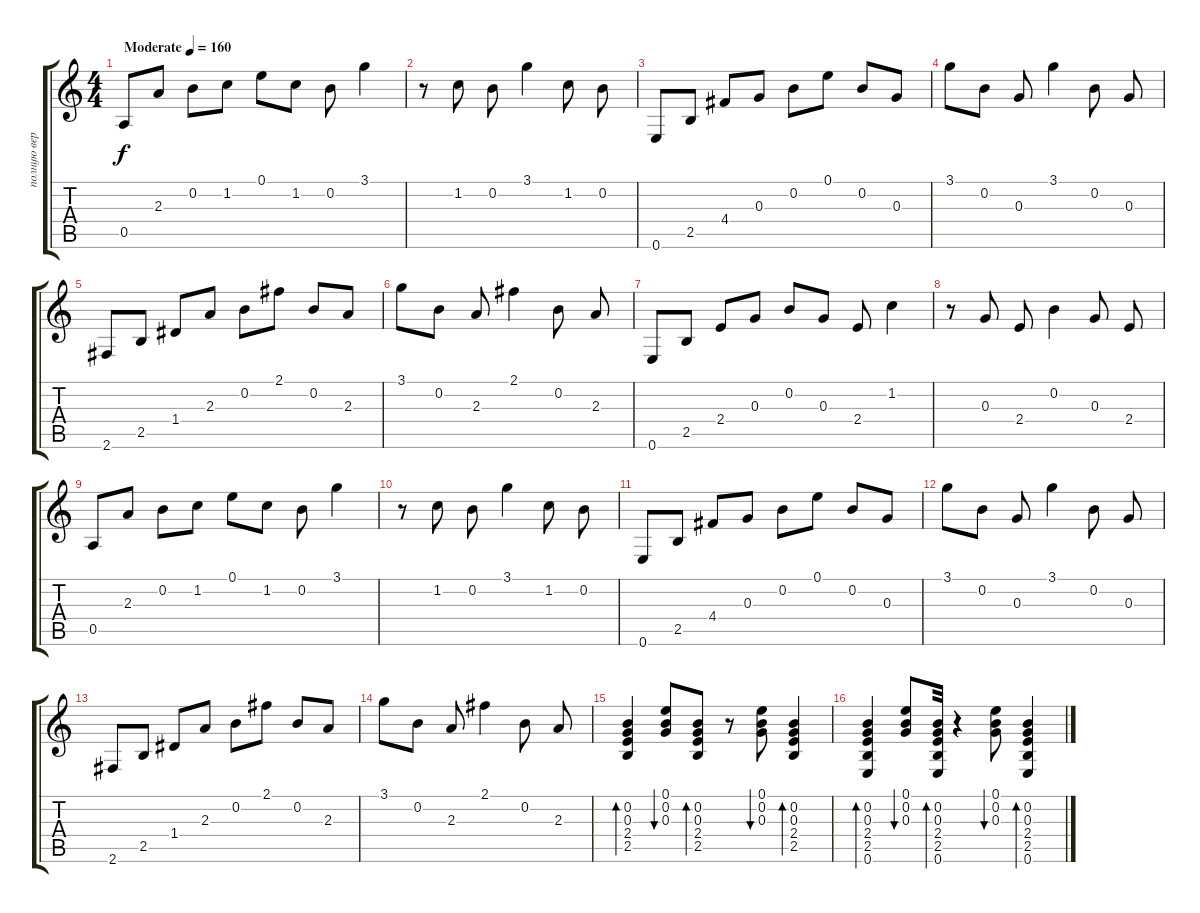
\track ("полную версию" "полную вер") {instrument acousticguitarsteel}
\staff {score tabs}
\tuning (E4 B3 G3 D3 A2 E2) {hide}
\ts (4 4)
\tempo (160 "Moderate")
\clef g2
\ks c
0.5.8{dy f instrument acousticguitarsteel} 2.3.8 0.2.8 1.2.8 0.1.8 1.2.8 0.2.8 3.1.4 |
r.8 1.2.8 0.2.8 3.1.4 1.2.8 0.2.8 |
0.6.8 2.5.8 4.4.8 0.3.8 0.2.8 0.1.8 0.2.8 0.3.8 |
3.1.8 0.2.8 0.3.8 3.1.4 0.2.8 0.3.8 |
2.6.8 2.5.8 1.4.8 2.3.8 0.2.8 2.1.8 0.2.8 2.3.8 |
3.1.8 0.2.8 2.3.8 2.1.4 0.2.8 2.3.8 |
0.6.8 2.5.8 2.4.8 0.3.8 0.2.8 0.3.8 2.4.8 1.2.4 |
r.8 0.3.8 2.4.8 0.2.4 0.3.8 2.4.8 |
0.5.8 2.3.8 0.2.8 1.2.8 0.1.8 1.2.8 0.2.8 3.1.4 |
r.8 1.2.8 0.2.8 3.1.4 1.2.8 0.2.8 |
0.6.8 2.5.8 4.4.8 0.3.8 0.2.8 0.1.8 0.2.8 0.3.8 |
3.1.8 0.2.8 0.3.8 3.1.4 0.2.8 0.3.8 |
2.6.8 2.5.8 1.4.8 2.3.8 0.2.8 2.1.8 0.2.8 2.3.8 |
3.1.8 0.2.8 2.3.8 2.1.4 0.2.8 2.3.8 |
(0.2 0.3 2.4 2.5).4{bd 240} (0.1 0.2 0.3).8{bu 120} (0.2 0.3 2.4 2.5).8{bd 240} r.8 (0.1 0.2 0.3).8{bu 120} (0.2 0.3 2.4 2.5).4{bd 240} |
(0.2 0.3 2.4 2.5 0.6).4{bd 240} (0.1 0.2 0.3).8{bu 120} (0.2 0.3 2.4 2.5 0.6).32{bd 240} r.4 (0.1 0.2 0.3).8{bu 120} (0.2 0.3 2.4 2.5 0.6).4{bd 240}
